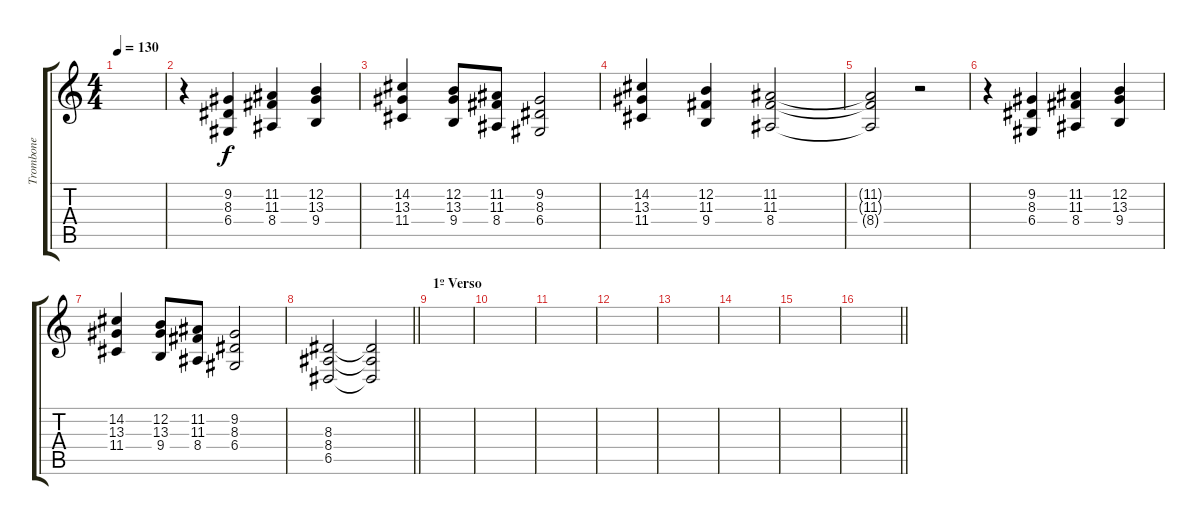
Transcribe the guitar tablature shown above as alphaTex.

\track ("Trombone" "Trombone") {instrument trombone}
\staff {score tabs}
\tuning (E4 B3 G3 D3 A2 E2) {hide}
\ts (4 4)
\tempo 130
\clef g2
\ks c
|
r.4 (9.2 8.3 6.4).4 (11.2 11.3 8.4).4 (12.2 13.3 9.4).4 |
(14.2 13.3 11.4).4 (12.2 13.3 9.4).8 (11.2 11.3 8.4).8 (9.2 8.3 6.4).2 |
(14.2 13.3 11.4).4 (12.2 11.3 9.4).4 (11.2 11.3 8.4).2 |
(11.2{t} 11.3{t} 8.4{t}).2 r.2 |
r.4 (9.2 8.3 6.4).4 (11.2 11.3 8.4).4 (12.2 13.3 9.4).4 |
(14.2 13.3 11.4).4 (12.2 13.3 9.4).8 (11.2 11.3 8.4).8 (9.2 8.3 6.4).2 |
\barLineRight lightlight
(8.3 8.4 6.5).2 (8.3{t} 8.4{t} 6.5{t}).2 |
\section ("" "1º Verso")
|
|
|
|
|
|
|
\barLineRight lightlight
